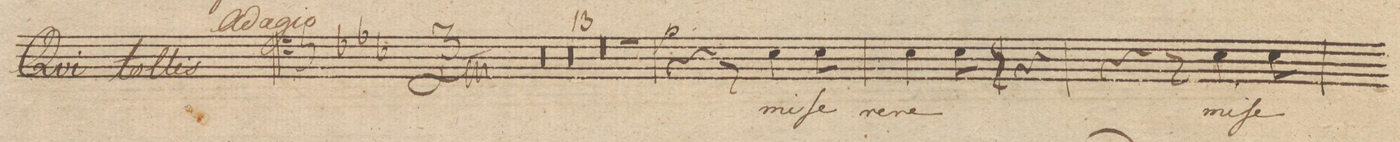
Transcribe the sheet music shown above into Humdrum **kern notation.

**kern	**text	**dynam
*I"Tenore Solo	*	*
*clefC4	*	*
*k[b-e-a-]	*	*
*M3/4	*	*
0.r	.	.
=2	=2	=2
=3	=3	=3
=4	=4	=4
=5	=5	=5
0.r	.	.
=6	=6	=6
=7	=7	=7
=8	=8	=8
=9	=9	=9
0.r	.	.
=10	=10	=10
=11	=11	=11
=12	=12	=12
=13	=13	=13
2.r	.	.
=14	=14	=14
4r	.	p
8r	.	.
4B-\	mi-	.
8B-\	-se-	.
=15	=15	=15
4B-\	-rere	.
8B-\	.	.
8r	.	.
4r	.	.
=16	=16	=16
4r	.	.
8r	.	.
4B-\	mi-	.
8B-\	-se-	.
=17	=17	=17
*-	*-	*-
